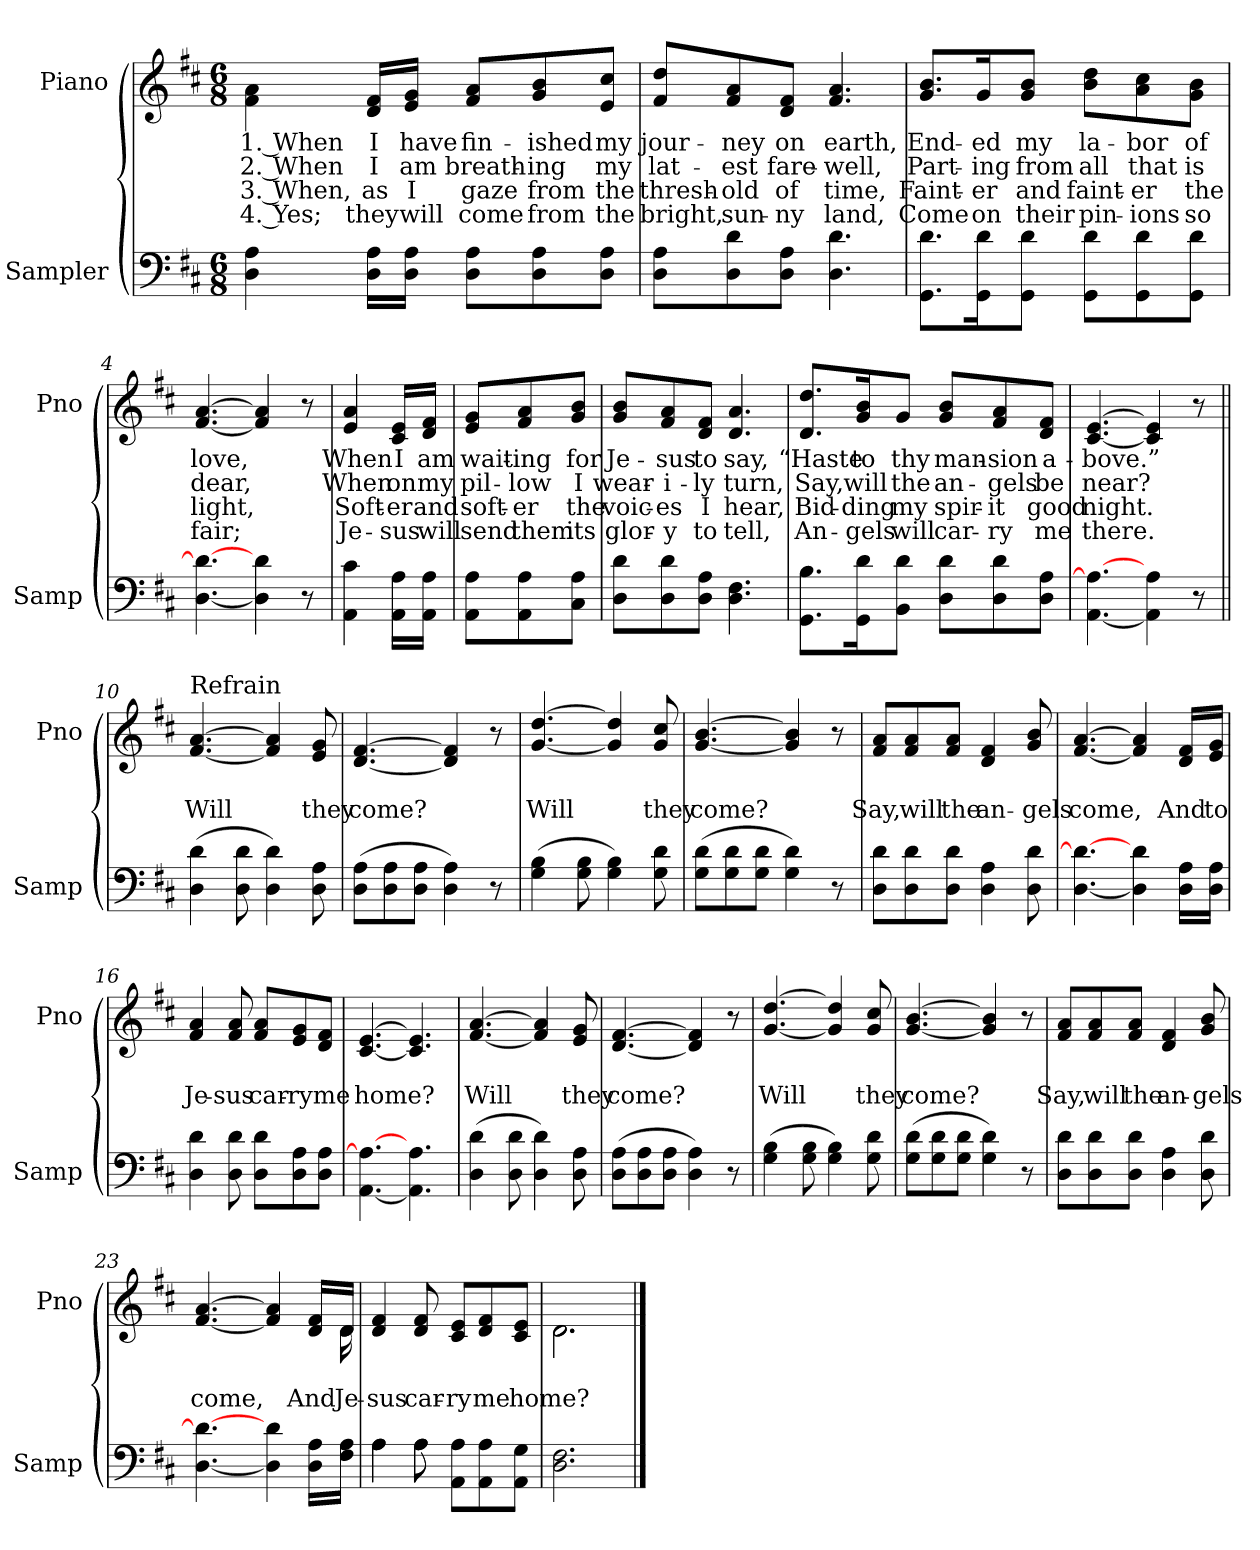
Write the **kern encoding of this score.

**kern	**kern	**text	**text	**text	**text
*part2	*part1	*part1	*part1	*part1	*part1
*staff2	*staff1	*staff1	*staff1	*staff1	*staff1
*I"Sampler	*I"Piano	*	*	*	*
*I'Samp	*I'Pno	*	*	*	*
*clefF4	*clefG2	*	*	*	*
*k[f#c#]	*k[f#c#]	*	*	*	*
*D:	*D:	*	*	*	*
*M6/8	*M6/8	*	*	*	*
=1	=1	=1	=1	=1	=1
4D\ 4A\	4f#\ 4a\	1. When	2. When	3. When,	4. Yes;
16D\ 16A\LL	16d/ 16f#/LL	I	I	as	they
16D\ 16A\JJ	16e/ 16g/JJ	have	am	I	will
8D\ 8A\L	8f#/ 8a/L	fin-	breath-	gaze	come
8D\ 8A\	8g/ 8b/	-ished	-ing	from	from
8D\ 8A\J	8e/ 8cc#/J	my	my	the	the
=2	=2	=2	=2	=2	=2
8D\ 8A\L	8f#/ 8dd/L	jour-	lat-	thresh-	bright,
8D\ 8d\	8f#/ 8a/	-ney	-est	-old	sun-
8D\ 8A\J	8d/ 8f#/J	on	fare-	of	-ny
4.D\ 4.d\	4.f#/ 4.a/	earth,	-well,	time,	land,
=3	=3	=3	=3	=3	=3
8.GG\ 8.d\L	8.g/ 8.b/L	End-	Part-	Faint-	Come
16GG\ 16d\K	16g/K	-ed	-ing	-er	on
8GG\ 8d\J	8g/ 8b/J	my	from	and	their
8GG\ 8d\L	8b\ 8dd\L	la-	all	faint-	pin-
8GG\ 8d\	8a\ 8cc#\	-bor	that	-er	-ions
8GG\ 8d\J	8g\ 8b\J	of	is	the	so
=4	=4	=4	=4	=4	=4
[4.D\ 4.d\_	[4.f#/ [4.a/	love,	dear,	light,	fair;
4D\] 4d\	4f#/] 4a/]	.	.	.	.
8r	8r	.	.	.	.
=5	=5	=5	=5	=5	=5
4AA\ 4c#\	4e/ 4a/	When	When	Soft-	Je-
16AA\ 16A\LL	16c#/ 16e/LL	I	on	-er	-sus
16AA\ 16A\JJ	16d/ 16f#/JJ	am	my	and	will
=6	=6	=6	=6	=6	=6
8AA\ 8A\L	8e/ 8g/L	wait-	pil-	soft-	send
8AA\ 8A\	8f#/ 8a/	-ing	-low	-er	them
8C#\ 8A\J	8g/ 8b/J	for	I	the	its
=7	=7	=7	=7	=7	=7
8D\ 8d\L	8g/ 8b/L	Je-	wear-	voic-	glor-
8D\ 8d\	8f#/ 8a/	-sus	-i-	-es	-y
8D\ 8A\J	8d/ 8f#/J	to	-ly	I	to
4.D\ 4.F#\	4.d/ 4.a/	say,	turn,	hear,	tell,
=8	=8	=8	=8	=8	=8
8.GG\ 8.B\L	8.d/ 8.dd/L	“Haste	Say,	Bid-	An-
16GG\ 16d\K	16g/ 16b/K	to	will	-ding	-gels
8BB\ 8d\J	8g/J	thy	the	my	will
8D\ 8d\L	8g/ 8b/L	man-	an-	spir-	car-
8D\ 8d\	8f#/ 8a/	-sion	-gels	-it	-ry
8D\ 8A\J	8d/ 8f#/J	a-	be	good	me
=9	=9	=9	=9	=9	=9
[4.AA\ 4.A\_	[4.c#/ [4.e/	-bove.”	near?	night.	there.
4AA\] 4A\	4c#/] 4e/]	.	.	.	.
8r	8r	.	.	.	.
=10||	=10||	=10||	=10||	=10||	=10||
!	!LO:TX:t=Refrain	!	!	!	!
(4D 4d	[4.f#/ [4.a/	.	Will	.	.
8D 8d	.	.	.	.	.
4D 4d)	4f#/] 4a/]	.	.	.	.
8D 8A	8e/ 8g/	.	they	.	.
=11	=11	=11	=11	=11	=11
(8D\ 8A\L	[4.d/ [4.f#/	.	come?	.	.
8D\ 8A\	.	.	.	.	.
8D\ 8A\J	.	.	.	.	.
4D\ 4A\)	4d/] 4f#/]	.	.	.	.
8r	8r	.	.	.	.
=12	=12	=12	=12	=12	=12
(4G 4B	[4.g/ [4.dd/	.	Will	.	.
8G 8B	.	.	.	.	.
4G 4B)	4g/] 4dd/]	.	.	.	.
8G 8d	8g/ 8cc#/	.	they	.	.
=13	=13	=13	=13	=13	=13
(8G\ 8d\L	[4.g/ [4.b/	.	come?	.	.
8G\ 8d\	.	.	.	.	.
8G\ 8d\J	.	.	.	.	.
4G 4d)	4g/] 4b/]	.	.	.	.
8r	8r	.	.	.	.
=14	=14	=14	=14	=14	=14
8D\ 8d\L	8f#/ 8a/L	.	Say,	.	.
8D\ 8d\	8f#/ 8a/	.	will	.	.
8D\ 8d\J	8f#/ 8a/J	.	the	.	.
4D\ 4A\	4d/ 4f#/	.	an-	.	.
8D\ 8d\	8g/ 8b/	.	-gels	.	.
=15	=15	=15	=15	=15	=15
[4.D\ 4.d\_	[4.f#/ [4.a/	.	come,	.	.
4D\] 4d\	4f#/] 4a/]	.	.	.	.
16D\ 16A\LL	16d/ 16f#/LL	.	And	.	.
16D\ 16A\JJ	16e/ 16g/JJ	.	to	.	.
=16	=16	=16	=16	=16	=16
4D\ 4d\	4f#/ 4a/	.	Je-	.	.
8D\ 8d\	8f#/ 8a/	.	-sus	.	.
8D\ 8d\L	8f#/ 8a/L	.	car-	.	.
8D\ 8A\	8e/ 8g/	.	-ry	.	.
8D\ 8A\J	8d/ 8f#/J	.	me	.	.
=17	=17	=17	=17	=17	=17
[4.AA\ 4.A\_	[4.c#/ [4.e/	.	home?	.	.
4.AA\] 4.A\	4.c#/] 4.e/]	.	.	.	.
=18	=18	=18	=18	=18	=18
(4D\ 4d\	[4.f#/ [4.a/	.	Will	.	.
8D\ 8d\	.	.	.	.	.
4D\ 4d\)	4f#/] 4a/]	.	.	.	.
8D\ 8A\	8e/ 8g/	.	they	.	.
=19	=19	=19	=19	=19	=19
(8D\ 8A\L	[4.d/ [4.f#/	.	come?	.	.
8D\ 8A\	.	.	.	.	.
8D\ 8A\J	.	.	.	.	.
4D\ 4A\)	4d/] 4f#/]	.	.	.	.
8r	8r	.	.	.	.
=20	=20	=20	=20	=20	=20
(4G 4B	[4.g/ [4.dd/	.	Will	.	.
8G 8B	.	.	.	.	.
4G 4B)	4g/] 4dd/]	.	.	.	.
8G 8d	8g/ 8cc#/	.	they	.	.
=21	=21	=21	=21	=21	=21
(8G\ 8d\L	[4.g/ [4.b/	.	come?	.	.
8G\ 8d\	.	.	.	.	.
8G\ 8d\J	.	.	.	.	.
4G\ 4d\)	4g/] 4b/]	.	.	.	.
8r	8r	.	.	.	.
=22	=22	=22	=22	=22	=22
8D\ 8d\L	8f#/ 8a/L	.	Say,	.	.
8D\ 8d\	8f#/ 8a/	.	will	.	.
8D\ 8d\J	8f#/ 8a/J	.	the	.	.
4D\ 4A\	4d/ 4f#/	.	an-	.	.
8D\ 8d\	8g/ 8b/	.	-gels	.	.
=23	=23	=23	=23	=23	=23
*	*^	*	*	*	*
[4.D\ 4.d\_	[4.f#/ [4.a/	8.ryy	.	come,	.	.
*	*v	*v	*	*	*	*
4D\] 4d\	4f#/] 4a/]	.	.	.	.
16D\ 16A\LL	16d/ 16f#/LL	.	And	.	.
*	*^	*	*	*	*
16F#\ 16A\JJ	16d/JJ	16d	.	Je-	.	.
*	*v	*v	*	*	*	*
=24	=24	=24	=24	=24	=24
*^	*	*	*	*	*
4A\	4A	4d/ 4f#/	.	-sus	.	.
8A\	8A	8d/ 8f#/	.	car-	.	.
8AA\ 8A\L	4.ryy	8c#/ 8e/L	.	-ry	.	.
8AA\ 8A\	.	8d/ 8f#/	.	me	.	.
8AA\ 8G\J	.	8c#/ 8e/J	.	home?	.	.
*v	*v	*	*	*	*	*
=25	=25	=25	=25	=25	=25
*	*^	*	*	*	*
2.D\ 2.F#\	2.d\	2.d	.	.	.	.
*	*v	*v	*	*	*	*
==	==	==	==	==	==
*-	*-	*-	*-	*-	*-
